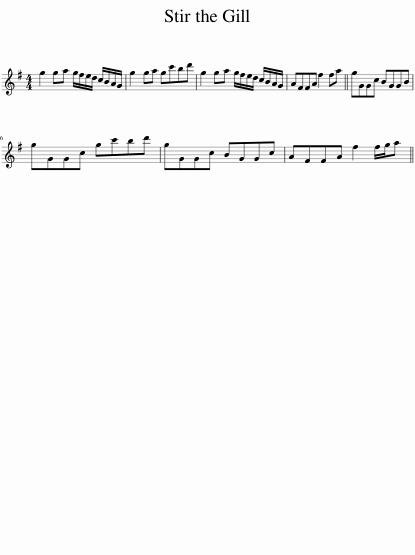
X:1
L:1/8
M:4/4
I:linebreak $
K:G
V:1 treble
V:1
 g2 ga g/f/e/d/ c/B/A/G/ | g2 ga gc'bd' | g2 ga g/f/e/d/ c/B/A/G/ | AFFA f2 fa || gGGc BGGB |$ %5
 gGGc gc'bd' | gGGc BGGc | AFFA f2 f/g/a || %8
